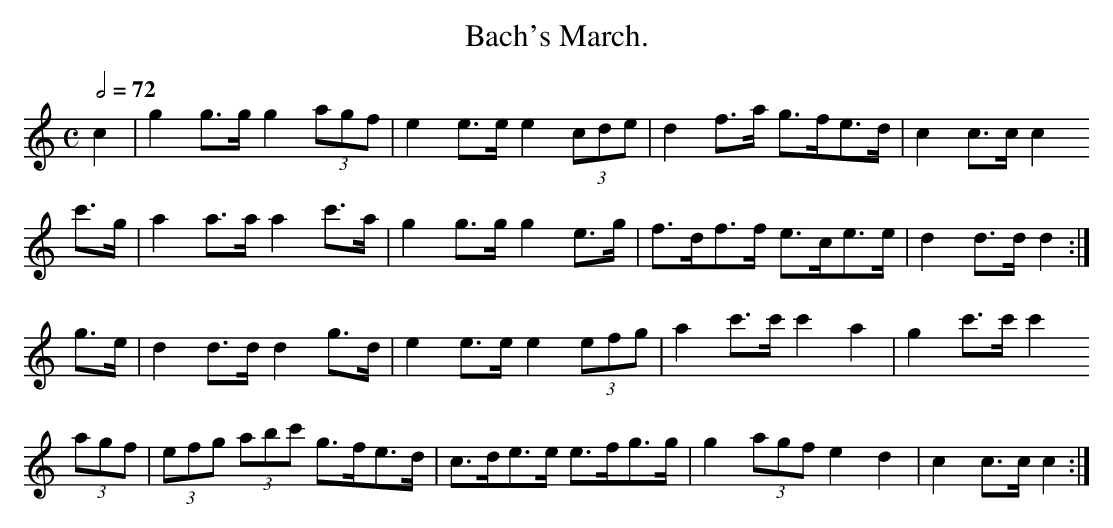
X:1
T:Bach's March.
M:C
L:1/8
Q:1/2=72
K:C
  c2  |  g2    g>g  g2(3agf |e2 e>e e2 (3cde|d2  f>a   g>fe>d|c2 c>c   c2
  c'>g|  a2    a>a  a2  c'>a|g2 g>g g2   e>g|f>df>f   e>ce>e|d2 d>d   d2:|
  g>e |  d2    d>d  d2g>d |e2 e>e e2 (3efg|a2  c'>c' c'2a2 |g2 c'>c' c'2
(3agf |(3efg (3abc' g>fe>d |c>de>e e>fg>g|g2(3agf   e2 d2 |c2 c>c   c2:|
